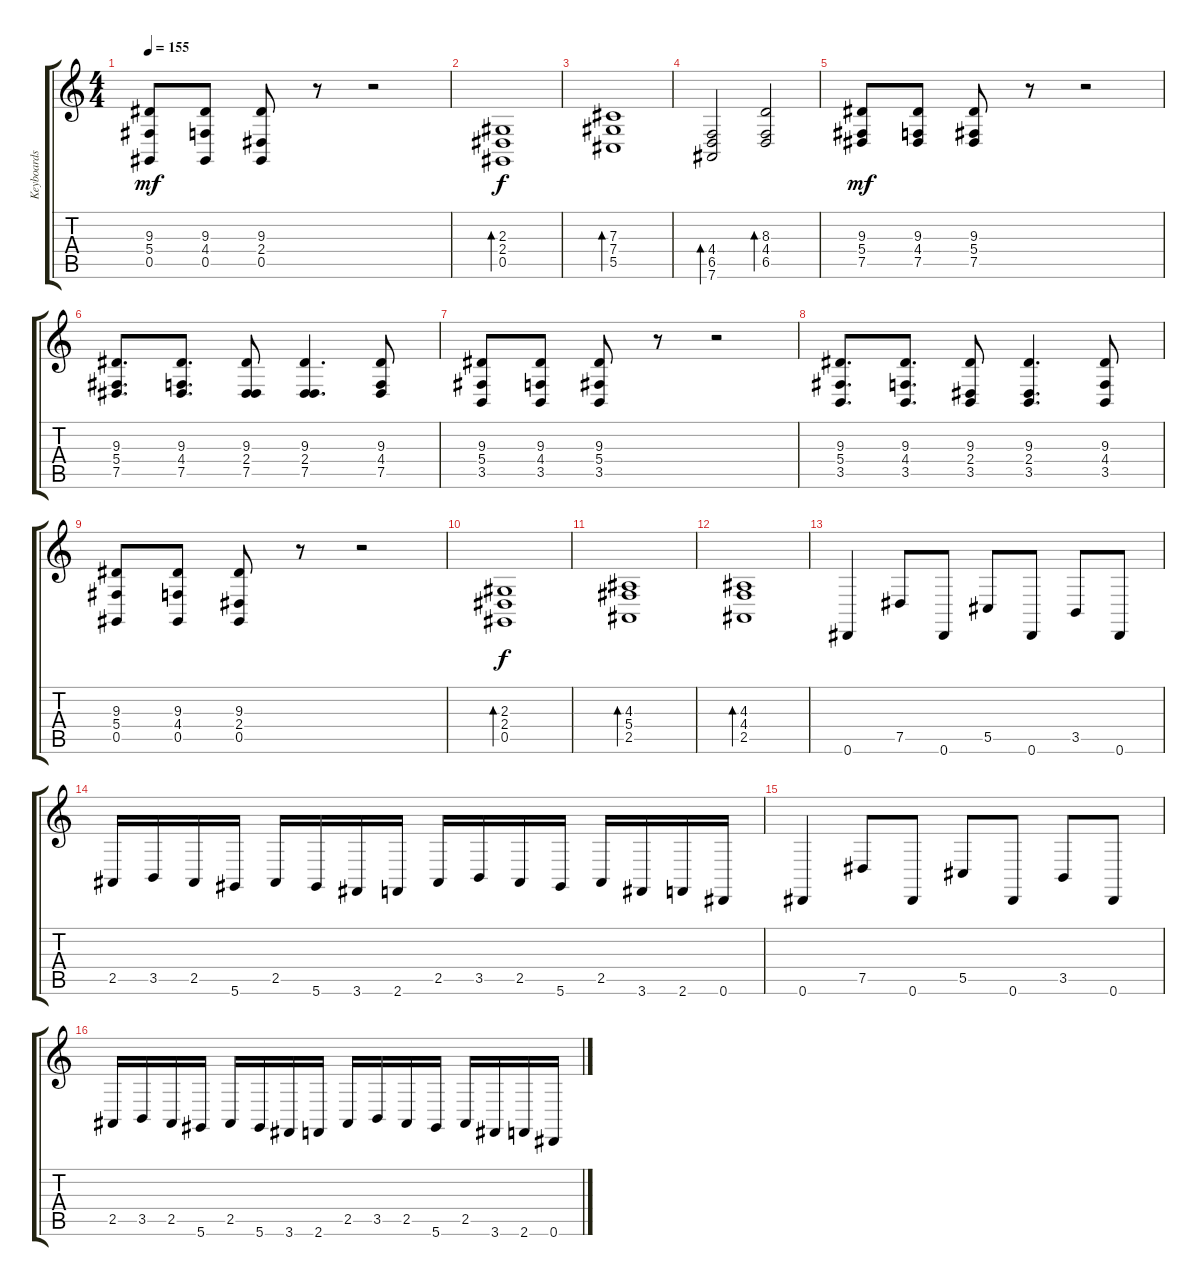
\track ("Keyboards" "Keyboards") {instrument harpsichord}
\staff {score tabs}
\tuning (Eb4 Bb3 Gb3 Db3 Ab2 Eb2) {hide}
\ts (4 4)
\tempo 155
\clef g2
\ks c
(9.3 5.4 0.5).8{dy mf} (9.3 4.4 0.5).8 (9.3 2.4 0.5).8 r.8 r.2 |
(2.3 2.4 0.5).1{bd 240 dy f} |
(7.3 7.4 5.5).1{bd 240} |
(4.4 6.5 7.6).2{bd 240} (8.3 4.4 6.5).2{bd 240} |
(9.3 5.4 7.5).8{dy mf} (9.3 4.4 7.5).8 (9.3 5.4 7.5).8 r.8 r.2 |
(9.3 5.4 7.5).8{d} (9.3 4.4 7.5).8{d} (9.3 2.4 7.5).8 (9.3 2.4 7.5).4{d} (9.3 4.4 7.5).8 |
(9.3 5.4 3.5).8 (9.3 4.4 3.5).8 (9.3 5.4 3.5).8 r.8 r.2 |
(9.3 5.4 3.5).8{d} (9.3 4.4 3.5).8{d} (9.3 2.4 3.5).8 (9.3 2.4 3.5).4{d} (9.3 4.4 3.5).8 |
(9.3 5.4 0.5).8 (9.3 4.4 0.5).8 (9.3 2.4 0.5).8 r.8 r.2 |
(2.3 2.4 0.5).1{bd 240 dy f} |
(4.3 5.4 2.5).1{bd 240} |
(4.3 4.4 2.5).1{bd 240} |
0.6.4{instrument stringensemble1} 7.5.8 0.6.8 5.5.8 0.6.8 3.5.8 0.6.8 |
2.5.16 3.5.16 2.5.16 5.6.16 2.5.16 5.6.16 3.6.16 2.6.16 2.5.16 3.5.16 2.5.16 5.6.16 2.5.16 3.6.16 2.6.16 0.6.16 |
0.6.4 7.5.8 0.6.8 5.5.8 0.6.8 3.5.8 0.6.8 |
2.5.16 3.5.16 2.5.16 5.6.16 2.5.16 5.6.16 3.6.16 2.6.16 2.5.16 3.5.16 2.5.16 5.6.16 2.5.16 3.6.16 2.6.16 0.6.16
